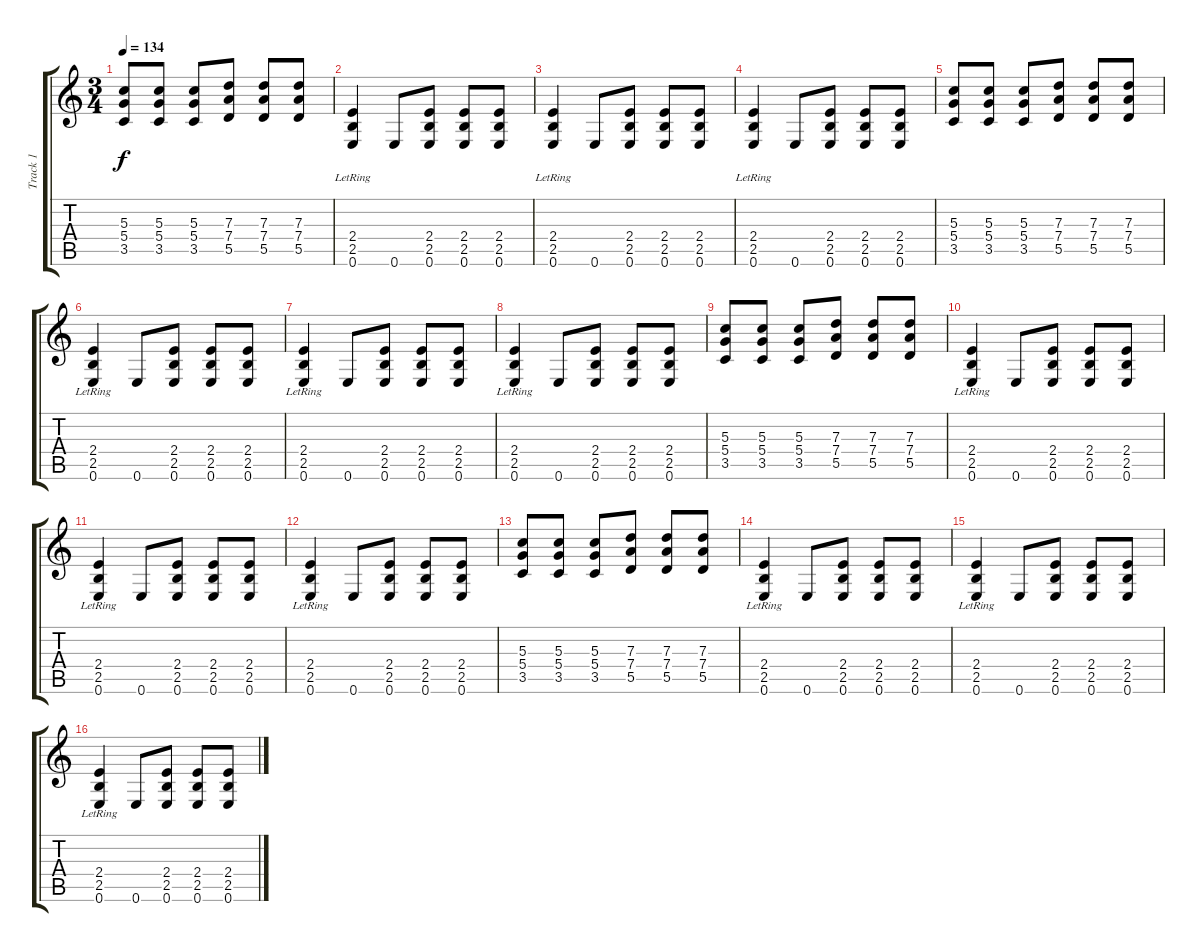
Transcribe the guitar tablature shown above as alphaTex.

\track ("Track 1" "Track 1") {instrument distortionguitar}
\staff {score tabs}
\tuning (E4 B3 G3 D3 A2 E2) {hide}
\ts (3 4)
\tempo 134
\clef g2
\ks c
(5.3 5.4 3.5).8{dy f} (5.3 5.4 3.5).8 (5.3 5.4 3.5).8 (7.3 7.4 5.5).8 (7.3 7.4 5.5).8 (7.3 7.4 5.5).8 |
(2.4{lr} 2.5{lr} 0.6).4 0.6.8 (2.4 2.5 0.6).8 (2.4 2.5 0.6).8 (2.4 2.5 0.6).8 |
(2.4{lr} 2.5{lr} 0.6).4 0.6.8 (2.4 2.5 0.6).8 (2.4 2.5 0.6).8 (2.4 2.5 0.6).8 |
(2.4{lr} 2.5{lr} 0.6).4 0.6.8 (2.4 2.5 0.6).8 (2.4 2.5 0.6).8 (2.4 2.5 0.6).8 |
(5.3 5.4 3.5).8 (5.3 5.4 3.5).8 (5.3 5.4 3.5).8 (7.3 7.4 5.5).8 (7.3 7.4 5.5).8 (7.3 7.4 5.5).8 |
(2.4{lr} 2.5{lr} 0.6).4 0.6.8 (2.4 2.5 0.6).8 (2.4 2.5 0.6).8 (2.4 2.5 0.6).8 |
(2.4{lr} 2.5{lr} 0.6).4 0.6.8 (2.4 2.5 0.6).8 (2.4 2.5 0.6).8 (2.4 2.5 0.6).8 |
(2.4{lr} 2.5{lr} 0.6).4 0.6.8 (2.4 2.5 0.6).8 (2.4 2.5 0.6).8 (2.4 2.5 0.6).8 |
(5.3 5.4 3.5).8 (5.3 5.4 3.5).8 (5.3 5.4 3.5).8 (7.3 7.4 5.5).8 (7.3 7.4 5.5).8 (7.3 7.4 5.5).8 |
(2.4{lr} 2.5{lr} 0.6).4 0.6.8 (2.4 2.5 0.6).8 (2.4 2.5 0.6).8 (2.4 2.5 0.6).8 |
(2.4{lr} 2.5{lr} 0.6).4 0.6.8 (2.4 2.5 0.6).8 (2.4 2.5 0.6).8 (2.4 2.5 0.6).8 |
(2.4{lr} 2.5{lr} 0.6).4 0.6.8 (2.4 2.5 0.6).8 (2.4 2.5 0.6).8 (2.4 2.5 0.6).8 |
(5.3 5.4 3.5).8 (5.3 5.4 3.5).8 (5.3 5.4 3.5).8 (7.3 7.4 5.5).8 (7.3 7.4 5.5).8 (7.3 7.4 5.5).8 |
(2.4{lr} 2.5{lr} 0.6).4 0.6.8 (2.4 2.5 0.6).8 (2.4 2.5 0.6).8 (2.4 2.5 0.6).8 |
(2.4{lr} 2.5{lr} 0.6).4 0.6.8 (2.4 2.5 0.6).8 (2.4 2.5 0.6).8 (2.4 2.5 0.6).8 |
(2.4{lr} 2.5{lr} 0.6).4 0.6.8 (2.4 2.5 0.6).8 (2.4 2.5 0.6).8 (2.4 2.5 0.6).8
